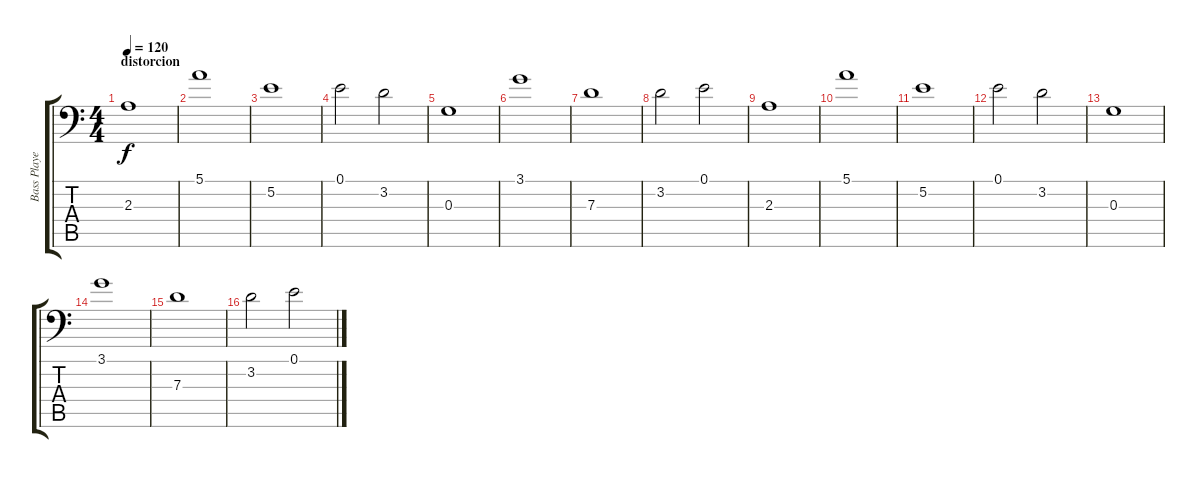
\track ("Bass Player" "Bass Playe") {instrument electricbassfinger}
\staff {score tabs}
\tuning (E3 B2 G2 D2 A1 E1) {hide}
\ts (4 4)
\section ("" "distorcion")
\tempo 120
\clef f4
\ks c
2.3.1{dy f} |
5.1.1 |
5.2.1 |
0.1.2 3.2.2 |
0.3.1 |
3.1.1 |
7.3.1 |
3.2.2 0.1.2 |
2.3.1 |
5.1.1 |
5.2.1 |
0.1.2 3.2.2 |
0.3.1 |
3.1.1 |
7.3.1 |
3.2.2 0.1.2
